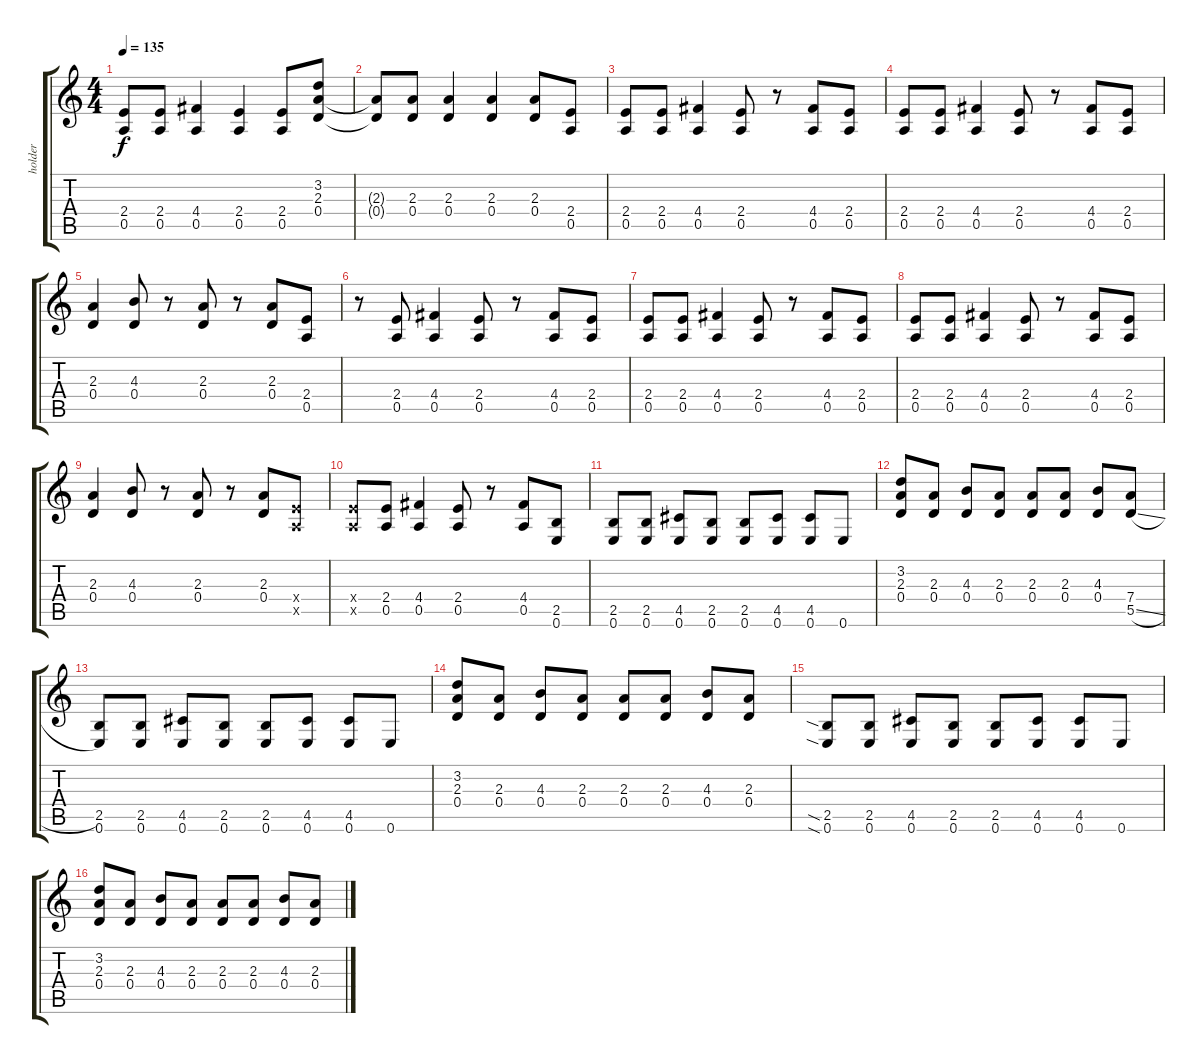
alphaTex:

\track ("holder" "holder") {instrument overdrivenguitar}
\staff {score tabs}
\tuning (E4 B3 G3 D3 A2 E2) {hide}
\ts (4 4)
\tempo 135
\clef g2
\ks c
(2.4{t} 0.5{t}).8{dy f} (2.4 0.5).8 (4.4 0.5).4 (2.4 0.5).4 (2.4 0.5).8 (3.2 2.3 0.4).8 |
(2.3{t} 0.4{t}).8 (2.3 0.4).8 (2.3 0.4).4 (2.3 0.4).4 (2.3 0.4).8 (2.4 0.5).8 |
(2.4 0.5).8 (2.4 0.5).8 (4.4 0.5).4 (2.4 0.5).8 r.8 (4.4 0.5).8 (2.4 0.5).8 |
(2.4 0.5).8 (2.4 0.5).8 (4.4 0.5).4 (2.4 0.5).8 r.8 (4.4 0.5).8 (2.4 0.5).8 |
(2.3 0.4).4 (4.3 0.4).8 r.8 (2.3 0.4).8 r.8 (2.3 0.4).8 (2.4 0.5).8 |
r.8 (2.4 0.5).8 (4.4 0.5).4 (2.4 0.5).8 r.8 (4.4 0.5).8 (2.4 0.5).8 |
(2.4 0.5).8 (2.4 0.5).8 (4.4 0.5).4 (2.4 0.5).8 r.8 (4.4 0.5).8 (2.4 0.5).8 |
(2.4 0.5).8 (2.4 0.5).8 (4.4 0.5).4 (2.4 0.5).8 r.8 (4.4 0.5).8 (2.4 0.5).8 |
(2.3 0.4).4 (4.3 0.4).8 r.8 (2.3 0.4).8 r.8 (2.3 0.4).8 (2.4{x} 0.5{x}).8 |
(2.4{x} 0.5{x}).8 (2.4 0.5).8 (4.4 0.5).4 (2.4 0.5).8 r.8 (4.4 0.5).8 (2.5 0.6).8 |
(2.5 0.6).8 (2.5 0.6).8 (4.5 0.6).8 (2.5 0.6).8 (2.5 0.6).8 (4.5 0.6).8 (4.5 0.6).8 0.6.8 |
(3.2 2.3 0.4).8 (2.3 0.4).8 (4.3 0.4).8 (2.3 0.4).8 (2.3 0.4).8 (2.3 0.4).8 (4.3 0.4).8 (7.4 5.5{sl}).8 |
(2.5 0.6).8 (2.5 0.6).8 (4.5 0.6).8 (2.5 0.6).8 (2.5 0.6).8 (4.5 0.6).8 (4.5 0.6).8 0.6.8 |
(3.2 2.3 0.4).8 (2.3 0.4).8 (4.3 0.4).8 (2.3 0.4).8 (2.3 0.4).8 (2.3 0.4).8 (4.3 0.4).8 (2.3 0.4).8 |
(2.5{sia} 0.6{sia}).8 (2.5 0.6).8 (4.5 0.6).8 (2.5 0.6).8 (2.5 0.6).8 (4.5 0.6).8 (4.5 0.6).8 0.6.8 |
(3.2 2.3 0.4).8 (2.3 0.4).8 (4.3 0.4).8 (2.3 0.4).8 (2.3 0.4).8 (2.3 0.4).8 (4.3 0.4).8 (2.3 0.4).8
